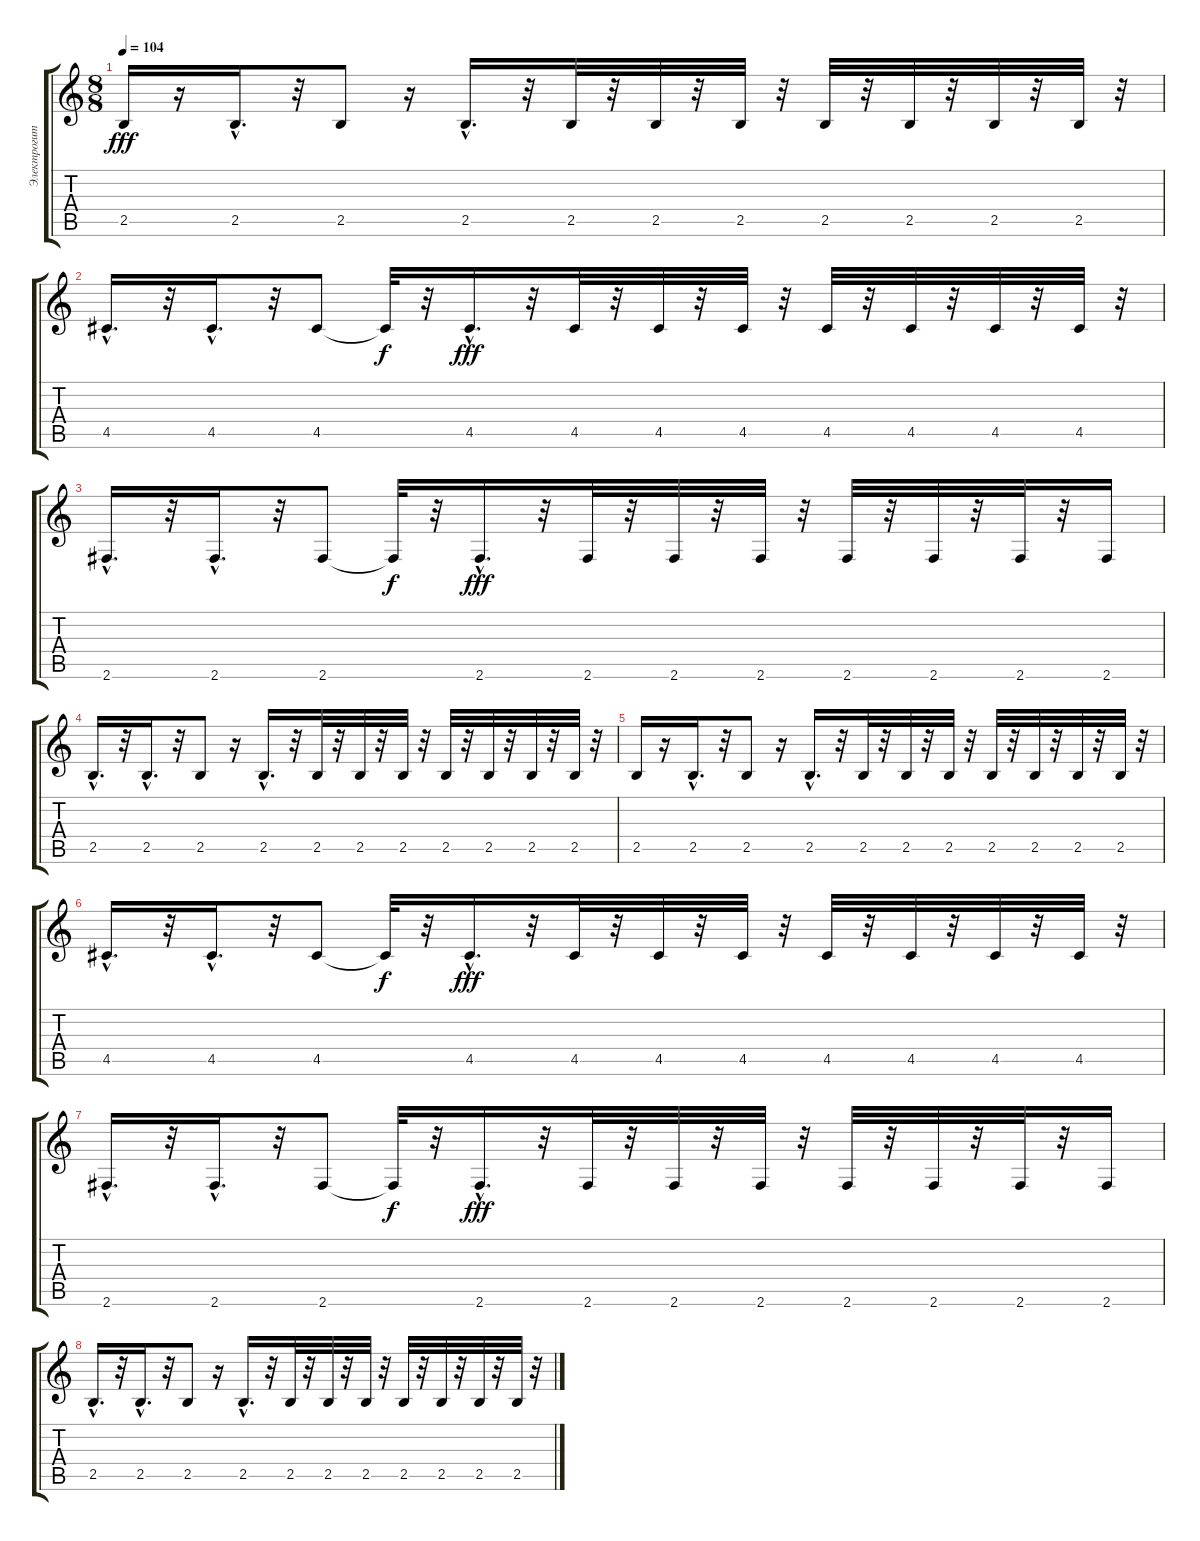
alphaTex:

\track ("Электрогитара" "Электрогит") {instrument distortionguitar}
\staff {score tabs}
\tuning (E4 B3 G3 D3 A2 E2) {hide}
\ts (8 8)
\tempo 104
\clef g2
\ks c
2.5.16{dy fff} r.16 2.5{hac}.16{d} r.32 2.5.8 r.16 2.5{hac}.16{d} r.32 2.5.32 r.32 2.5.32 r.32 2.5.32 r.32 2.5.32 r.32 2.5.32 r.32 2.5.32 r.32 2.5.32 r.32 |
4.5{hac}.16{d} r.32 4.5{hac}.16{d} r.32 4.5.8 4.5{t}.32{dy f} r.32 4.5{hac}.16{d dy fff} r.32 4.5.32 r.32 4.5.32 r.32 4.5.32 r.32 4.5.32 r.32 4.5.32 r.32 4.5.32 r.32 4.5.32 r.32 |
2.6{hac}.16{d} r.32 2.6{hac}.16{d} r.32 2.6.8 2.6{t}.32{dy f} r.32 2.6{hac}.16{d dy fff} r.32 2.6.32 r.32 2.6.32 r.32 2.6.32 r.32 2.6.32 r.32 2.6.32 r.32 2.6.32 r.32 2.6.16 |
2.5{hac}.16{d} r.32 2.5{hac}.16{d} r.32 2.5.8 r.16 2.5{hac}.16{d} r.32 2.5.32 r.32 2.5.32 r.32 2.5.32 r.32 2.5.32 r.32 2.5.32 r.32 2.5.32 r.32 2.5.32 r.32 |
2.5.16 r.16 2.5{hac}.16{d} r.32 2.5.8 r.16 2.5{hac}.16{d} r.32 2.5.32 r.32 2.5.32 r.32 2.5.32 r.32 2.5.32 r.32 2.5.32 r.32 2.5.32 r.32 2.5.32 r.32 |
4.5{hac}.16{d} r.32 4.5{hac}.16{d} r.32 4.5.8 4.5{t}.32{dy f} r.32 4.5{hac}.16{d dy fff} r.32 4.5.32 r.32 4.5.32 r.32 4.5.32 r.32 4.5.32 r.32 4.5.32 r.32 4.5.32 r.32 4.5.32 r.32 |
2.6{hac}.16{d} r.32 2.6{hac}.16{d} r.32 2.6.8 2.6{t}.32{dy f} r.32 2.6{hac}.16{d dy fff} r.32 2.6.32 r.32 2.6.32 r.32 2.6.32 r.32 2.6.32 r.32 2.6.32 r.32 2.6.32 r.32 2.6.16 |
2.5{hac}.16{d} r.32 2.5{hac}.16{d} r.32 2.5.8 r.16 2.5{hac}.16{d} r.32 2.5.32 r.32 2.5.32 r.32 2.5.32 r.32 2.5.32 r.32 2.5.32 r.32 2.5.32 r.32 2.5.32 r.32
